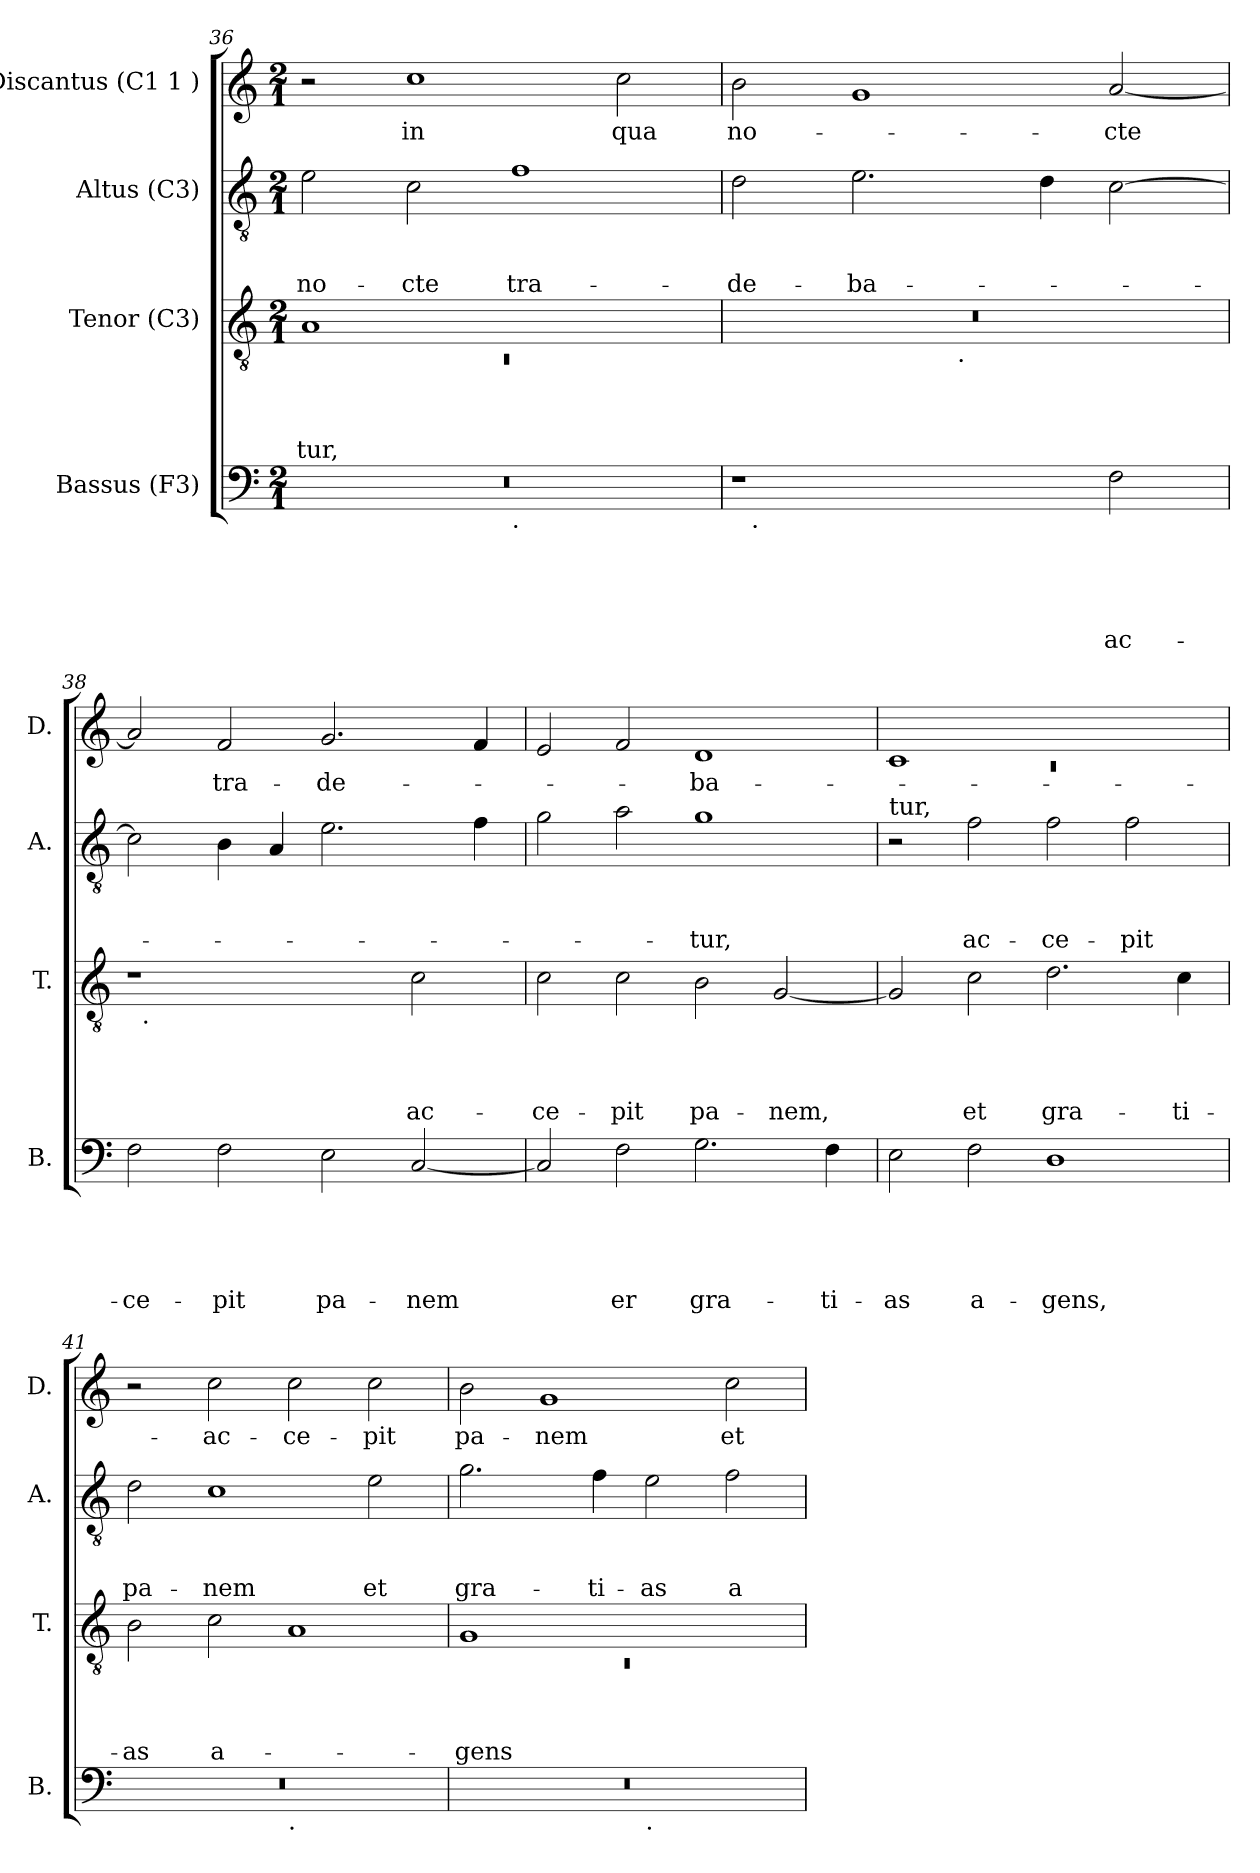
**kern	**text	**text	**text	**text	**text	**kern	**text	**text	**text	**text	**kern	**text	**text	**text	**kern	**text
*part4	*part4	*part4	*part4	*part4	*part4	*part3	*part3	*part3	*part3	*part3	*part2	*part2	*part2	*part2	*part1	*part1
*staff4	*staff4	*staff4	*staff4	*staff4	*staff4	*staff3	*staff3	*staff3	*staff3	*staff3	*staff2	*staff2	*staff2	*staff2	*staff1	*staff1
*I"Bassus (F3)	*	*	*	*	*	*I"Tenor (C3)	*	*	*	*	*I"Altus (C3)	*	*	*	*I"Discantus (C1 1 )	*
*I'B.	*	*	*	*	*	*I'T.	*	*	*	*	*I'A.	*	*	*	*I'D.	*
*clefF4	*	*	*	*	*	*clefGv2	*	*	*	*	*clefGv2	*	*	*	*clefG2	*
*k[]	*	*	*	*	*	*k[]	*	*	*	*	*k[]	*	*	*	*k[]	*
*C:	*	*	*	*	*	*C:	*	*	*	*	*C:	*	*	*	*C:	*
*M2/1	*	*	*	*	*	*M2/1	*	*	*	*	*M2/1	*	*	*	*M2/1	*
=36	=36	=36	=36	=36	=36	=36	=36	=36	=36	=36	=36	=36	=36	=36	=36	=36
*	*	*	*	*	*	*^	*	*	*	*	*	*	*	*	*	*
!	!	!	!	!	!	!	!LO:N:vis=1	!	!	!	!LO:LY:b	!	!	!	!LO:LY:b	!	!
*^	*	*	*	*	*	*	*	*	*	*	*	*	*	*	*	*	*
0r	1ryy	.	.	.	.	.	1A	0rC	.	.	.	-tur,	2e\	.	.	no-	2r	.
!	!	!	!	!	!	!	!	!	!	!	!	!	!	!	!	!LO:LY:b	!	!LO:LY:b
.	.	.	.	.	.	.	.	.	.	.	.	.	2c\	.	.	-cte	1cc	in
!	!LO:TX:b:t=.	!	!	!	!	!	!	!	!	!	!	!	!	!	!	!	!	!
!	!	!	!	!	!	!	!	!	!	!	!	!	!	!	!	!LO:LY:b	!	!
.	1ryy	.	.	.	.	.	1ryy	.	.	.	.	.	1f	.	.	tra-	.	.
!	!	!	!	!	!	!	!	!	!	!	!	!	!	!	!	!	!	!LO:LY:b
.	.	.	.	.	.	.	.	.	.	.	.	.	.	.	.	.	2cc\	qua
=37	=37	=37	=37	=37	=37	=37	=37	=37	=37	=37	=37	=37	=37	=37	=37	=37	=37	=37
!	!	!	!	!	!	!	!	!	!	!	!	!	!	!	!	!LO:LY:b	!	!LO:LY:b
1r	32ryy	.	.	.	.	.	0r	1ryy	.	.	.	.	2d\	.	.	-de-	2b\	no-
!	!LO:TX:b:t=.	!	!	!	!	!	!	!	!	!	!	!	!	!	!	!	!	!
.	1ryy	.	.	.	.	.	.	.	.	.	.	.	.	.	.	.	.	.
!	!	!	!	!	!	!	!	!	!	!	!	!	!	!	!	!LO:LY:b	!	!
.	.	.	.	.	.	.	.	.	.	.	.	.	2.e\	.	.	-ba-	1g	.
!	!	!	!	!	!	!	!	!LO:TX:b:t=.	!	!	!	!	!	!	!	!	!	!
2ryy	.	.	.	.	.	.	.	1ryy	.	.	.	.	.	.	.	.	.	.
.	2ryy	.	.	.	.	.	.	.	.	.	.	.	.	.	.	.	.	.
.	.	.	.	.	.	.	.	.	.	.	.	.	4d\	.	.	.	.	.
!	!	!	!	!	!	!LO:LY:b	!	!	!	!	!	!	!	!	!	!	!	!LO:LY:b
2F\	.	.	.	.	.	ac-	.	.	.	.	.	.	[>2c\	.	.	.	[<2a/	-cte
.	4...ryy	.	.	.	.	.	.	.	.	.	.	.	.	.	.	.	.	.
=38	=38	=38	=38	=38	=38	=38	=38	=38	=38	=38	=38	=38	=38	=38	=38	=38	=38	=38
!	!	!	!	!	!	!LO:LY:b	!	!	!	!	!	!	!	!	!	!	!	!
*v	*v	*	*	*	*	*	*	*	*	*	*	*	*	*	*	*	*	*
2F\	.	.	.	.	-ce-	1r	32ryy	.	.	.	.	2c\]	.	.	.	2a/]	.
!	!	!	!	!	!	!	!LO:TX:b:t=.	!	!	!	!	!	!	!	!	!	!
.	.	.	.	.	.	.	1ryy	.	.	.	.	.	.	.	.	.	.
!	!	!	!	!	!LO:LY:b	!	!	!	!	!	!	!	!	!	!	!	!LO:LY:b
2F\	.	.	.	.	-pit	.	.	.	.	.	.	4B\	.	.	.	2f/	tra-
.	.	.	.	.	.	.	.	.	.	.	.	4A/	.	.	.	.	.
!	!	!	!	!	!LO:LY:b	!	!	!	!	!	!	!	!	!	!	!	!LO:LY:b
2E\	.	.	.	.	pa-	2ryy	.	.	.	.	.	2.e\	.	.	.	2.g/	-de-
.	.	.	.	.	.	.	2ryy	.	.	.	.	.	.	.	.	.	.
!	!	!	!	!	!LO:LY:b	!	!	!	!	!	!LO:LY:b	!	!	!	!	!	!
[<2C/	.	.	.	.	-nem	2c\	.	.	.	.	ac-	.	.	.	.	.	.
.	.	.	.	.	.	.	4...ryy	.	.	.	.	.	.	.	.	.	.
.	.	.	.	.	.	.	.	.	.	.	.	4f\	.	.	.	4f/	.
=39	=39	=39	=39	=39	=39	=39	=39	=39	=39	=39	=39	=39	=39	=39	=39	=39	=39
!	!	!	!	!	!	!	!	!	!	!	!LO:LY:b	!	!	!	!	!	!
*	*	*	*	*	*	*v	*v	*	*	*	*	*	*	*	*	*	*
2C/]	.	.	.	.	.	2c\	.	.	.	-ce-	2g\	.	.	.	2e/	.
!	!	!	!	!	!LO:LY:b	!	!	!	!	!LO:LY:b	!	!	!	!	!	!
2F\	.	.	.	.	er	2c\	.	.	.	-pit	2a\	.	.	.	2f/	.
!	!	!	!	!	!LO:LY:b	!	!	!	!	!LO:LY:b	!	!	!	!LO:LY:b	!	!LO:LY:b
2.G\	.	.	.	.	gra-	2B\	.	.	.	pa-	1g	.	.	-tur,	1d	-ba-
!	!	!	!	!	!	!	!	!	!	!LO:LY:b	!	!	!	!	!	!
.	.	.	.	.	.	[>2G/	.	.	.	-nem,	.	.	.	.	.	.
!	!	!	!	!	!LO:LY:b	!	!	!	!	!	!	!	!	!	!	!
4F\	.	.	.	.	-ti-	.	.	.	.	.	.	.	.	.	.	.
!!LO:PB:g=z
=40	=40	=40	=40	=40	=40	=40	=40	=40	=40	=40	=40	=40	=40	=40	=40	=40
*	*	*	*	*	*	*	*	*	*	*	*	*	*	*	*^	*
!	!	!	!	!	!	!	!	!	!	!	!LO:TX:a:t=tur,	!	!	!	!	!	!
!	!	!	!	!	!LO:LY:b	!	!	!	!	!	!	!	!	!	!	!LO:N:vis=1	!
2E\	.	.	.	.	-as	2G/]	.	.	.	.	2r	.	.	.	1c	0rc	.
!	!	!	!	!	!LO:LY:b	!	!	!	!	!LO:LY:b	!	!	!	!LO:LY:b	!	!	!
2F\	.	.	.	.	a-	2c\	.	.	.	et	2f\	.	.	ac-	.	.	.
!	!	!	!	!	!LO:LY:b	!	!	!	!	!LO:LY:b	!	!	!	!LO:LY:b	!	!	!
1D	.	.	.	.	-gens,	2.d\	.	.	.	gra-	2f\	.	.	-ce-	1ryy	.	.
!	!	!	!	!	!	!	!	!	!	!	!	!	!	!LO:LY:b	!	!	!
.	.	.	.	.	.	.	.	.	.	.	2f\	.	.	-pit	.	.	.
!	!	!	!	!	!	!	!	!	!	!LO:LY:b	!	!	!	!	!	!	!
.	.	.	.	.	.	4c\	.	.	.	-ti-	.	.	.	.	.	.	.
*	*	*	*	*	*	*	*	*	*	*	*	*	*	*	*v	*v	*
=41	=41	=41	=41	=41	=41	=41	=41	=41	=41	=41	=41	=41	=41	=41	=41	=41
!	!	!	!	!	!	!	!	!	!	!LO:LY:b	!	!	!	!LO:LY:b	!	!
*^	*	*	*	*	*	*	*	*	*	*	*	*	*	*	*	*
0r	1ryy	.	.	.	.	.	2B\	.	.	.	-as	2d\	.	.	pa-	2r	.
!	!	!	!	!	!	!	!	!	!	!	!LO:LY:b	!	!	!	!LO:LY:b	!	!LO:LY:b
.	.	.	.	.	.	.	2c\	.	.	.	a-	1c	.	.	-nem	2cc\	-ac-
!	!LO:TX:b:t=.	!	!	!	!	!	!	!	!	!	!	!	!	!	!	!	!
!	!	!	!	!	!	!	!	!	!	!	!	!	!	!	!	!	!LO:LY:b
.	1ryy	.	.	.	.	.	1A	.	.	.	.	.	.	.	.	2cc\	-ce-
!	!	!	!	!	!	!	!	!	!	!	!	!	!	!	!LO:LY:b	!	!LO:LY:b
.	.	.	.	.	.	.	.	.	.	.	.	2e\	.	.	et	2cc\	-pit
=42	=42	=42	=42	=42	=42	=42	=42	=42	=42	=42	=42	=42	=42	=42	=42	=42	=42
*	*	*	*	*	*	*	*^	*	*	*	*	*	*	*	*	*	*
!	!	!	!	!	!	!	!	!LO:N:vis=1	!	!	!	!LO:LY:b	!	!	!	!LO:LY:b	!	!LO:LY:b
0r	1ryy	.	.	.	.	.	1G	0rC	.	.	.	-gens	2.g\	.	.	gra-	2b\	pa-
!	!	!	!	!	!	!	!	!	!	!	!	!	!	!	!	!	!	!LO:LY:b
.	.	.	.	.	.	.	.	.	.	.	.	.	.	.	.	.	1g	-nem
!	!	!	!	!	!	!	!	!	!	!	!	!	!	!	!	!LO:LY:b	!	!
.	.	.	.	.	.	.	.	.	.	.	.	.	4f\	.	.	-ti-	.	.
!	!LO:TX:b:t=.	!	!	!	!	!	!	!	!	!	!	!	!	!	!	!	!	!
!	!	!	!	!	!	!	!	!	!	!	!	!	!	!	!	!LO:LY:b	!	!
.	1ryy	.	.	.	.	.	1ryy	.	.	.	.	.	2e\	.	.	-as	.	.
!	!	!	!	!	!	!	!	!	!	!	!	!	!	!	!	!LO:LY:b	!	!LO:LY:b
.	.	.	.	.	.	.	.	.	.	.	.	.	2f\	.	.	a-	2cc\	et
*v	*v	*	*	*	*	*	*	*	*	*	*	*	*	*	*	*	*	*
*	*	*	*	*	*	*v	*v	*	*	*	*	*	*	*	*	*	*
=	=	=	=	=	=	=	=	=	=	=	=	=	=	=	=	=
*-	*-	*-	*-	*-	*-	*-	*-	*-	*-	*-	*-	*-	*-	*-	*-	*-
